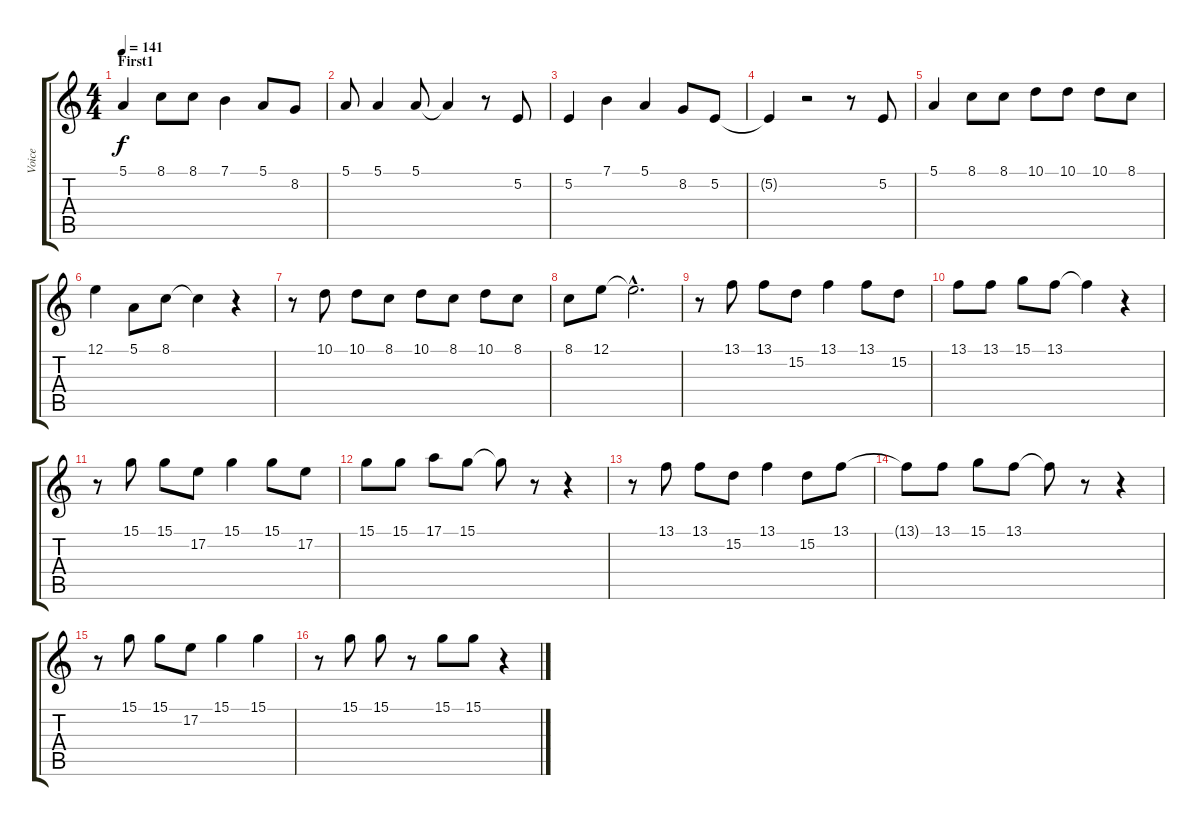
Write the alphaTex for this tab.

\track ("Voice" "Voice") {instrument synthvoice}
\staff {score tabs}
\tuning (E4 B3 G3 D3 A2 E2) {hide}
\ts (4 4)
\section ("" "First1")
\tempo 141
\clef g2
\ks c
5.1.4{dy f} 8.1.8 8.1.8 7.1.4 5.1.8 8.2.8 |
5.1.8 5.1.4 5.1.8 5.1{t}.4 r.8 5.2.8 |
5.2.4 7.1.4 5.1.4 8.2.8 5.2.8 |
5.2{t}.4 r.2 r.8 5.2.8 |
5.1.4 8.1.8 8.1.8 10.1.8 10.1.8 10.1.8 8.1.8 |
12.1.4 5.1.8 8.1.8 8.1{t}.4 r.4 |
r.8 10.1.8 10.1.8 8.1.8 10.1.8 8.1.8 10.1.8 8.1.8 |
8.1.8 12.1.8 12.1{hac t}.2{d} |
r.8 13.1.8 13.1.8 15.2.8 13.1.4 13.1.8 15.2.8 |
13.1.8 13.1.8 15.1.8 13.1.8 13.1{t}.4 r.4 |
r.8 15.1.8 15.1.8 17.2.8 15.1.4 15.1.8 17.2.8 |
15.1.8 15.1.8 17.1.8 15.1.8 15.1{t}.8 r.8 r.4 |
r.8 13.1.8 13.1.8 15.2.8 13.1.4 15.2.8 13.1.8 |
13.1{t}.8 13.1.8 15.1.8 13.1.8 13.1{t}.8 r.8 r.4 |
r.8 15.1.8 15.1.8 17.2.8 15.1.4 15.1.4 |
r.8 15.1.8 15.1.8 r.8 15.1.8 15.1.8 r.4
